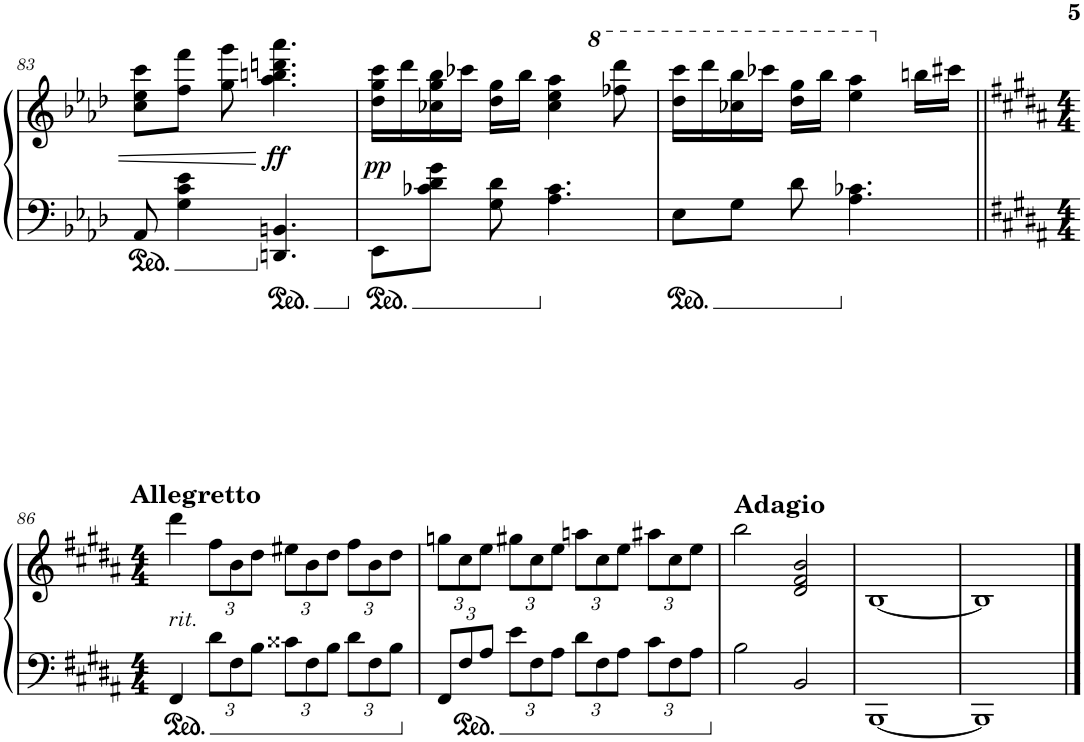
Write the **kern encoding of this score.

**kern	**kern	**dynam
*part1	*part1	*part1
*staff2	*staff1	*staff1/2
*I"Piano	*	*
*I'Pno.	*	*
!!LO:PB:g=z
*clefG2	*clefG2	*
*k[b-e-a-d-]	*k[b-e-a-d-]	*
*M3/4	*M3/4	*
=83	=83	=83
8AA-/	8cc\ 8ee-\ 8ccc\L	.
4G\ 4c\ 4e-\	8ff\ 8fff\J	.
.	8gg\ 8ggg\	.
!	!	!LO:DY:b
4.DDn/ 4.BBn/	4.aa-\ 4.bbn\ 4.dddn\ 4.aaa-\	ff
=84	=84	=84
!	!	!LO:DY:b
8EE-\L	16dd-\ 16gg\ 16ccc\LL	pp
.	16ddd-\	.
8c-X\ 8d-\ 8g\J	16cc-X\ 16gg\ 16bb-\	.
.	16ccc-X\JJ	.
8G\ 8d-\	16dd-\ 16gg\LL	.
.	16bb-\JJ	.
4.A-\ 4.c-\	4cc-\ 4ee-\ 4aa-\	.
*	*8va	*
.	8fff-X\ 8dddd-\	.
=85	=85	=85
8E-\L	16ddd-\ 16cccc\LL	.
.	16dddd-\	.
8G\J	16ccc-X\ 16bbb-\	.
.	16cccc-X\JJ	.
8d-\	16ddd-\ 16ggg\LL	.
.	16bbb-\JJ	.
4.A-\ 4.c-X\	4eee-\ 4aaa-\	.
*	*X8va	*
.	16bbn\LL	.
.	16ccc#X\JJ	.
!!LO:LB:g=z
=86||	=86||	=86||
*k[f#c#g#d#a#]	*k[f#c#g#d#a#]	*
*M4/4	*M4/4	*
!	!LO:TX:a:B:t=Allegretto	!
!	!LO:TX:b:i:t=rit.	!
4FF#/	4ddd#\	.
*Xbrackettup	*Xbrackettup	*
12d#\L	12ff#\L	.
12F#\	12b\	.
12B\J	12dd#\J	.
12c##X\L	12ee#X\L	.
12F#\	12b\	.
12B\J	12dd#\J	.
12d#\L	12ff#\L	.
12F#\	12b\	.
12B\J	12dd#\J	.
=87	=87	=87
12FF#/L	12ggn\L	.
12F#/	12cc#\	.
12A#/J	12ee\J	.
12e\L	12gg#X\L	.
12F#\	12cc#\	.
12A#\J	12ee\J	.
12d#\L	12aan\L	.
12F#\	12cc#\	.
12A#\J	12ee\J	.
12c#\L	12aa#X\L	.
12F#\	12cc#\	.
12A#\J	12ee\J	.
=88	=88	=88
!	!LO:TX:a:B:t=Adagio	!
2B\	2bb\	.
2BB/	2d#/ 2f#/ 2b/	.
=89	=89	=89
[1BBB	[1B	.
=90	=90	=90
1BBB]	1B]	.
==	==	==
*-	*-	*-
